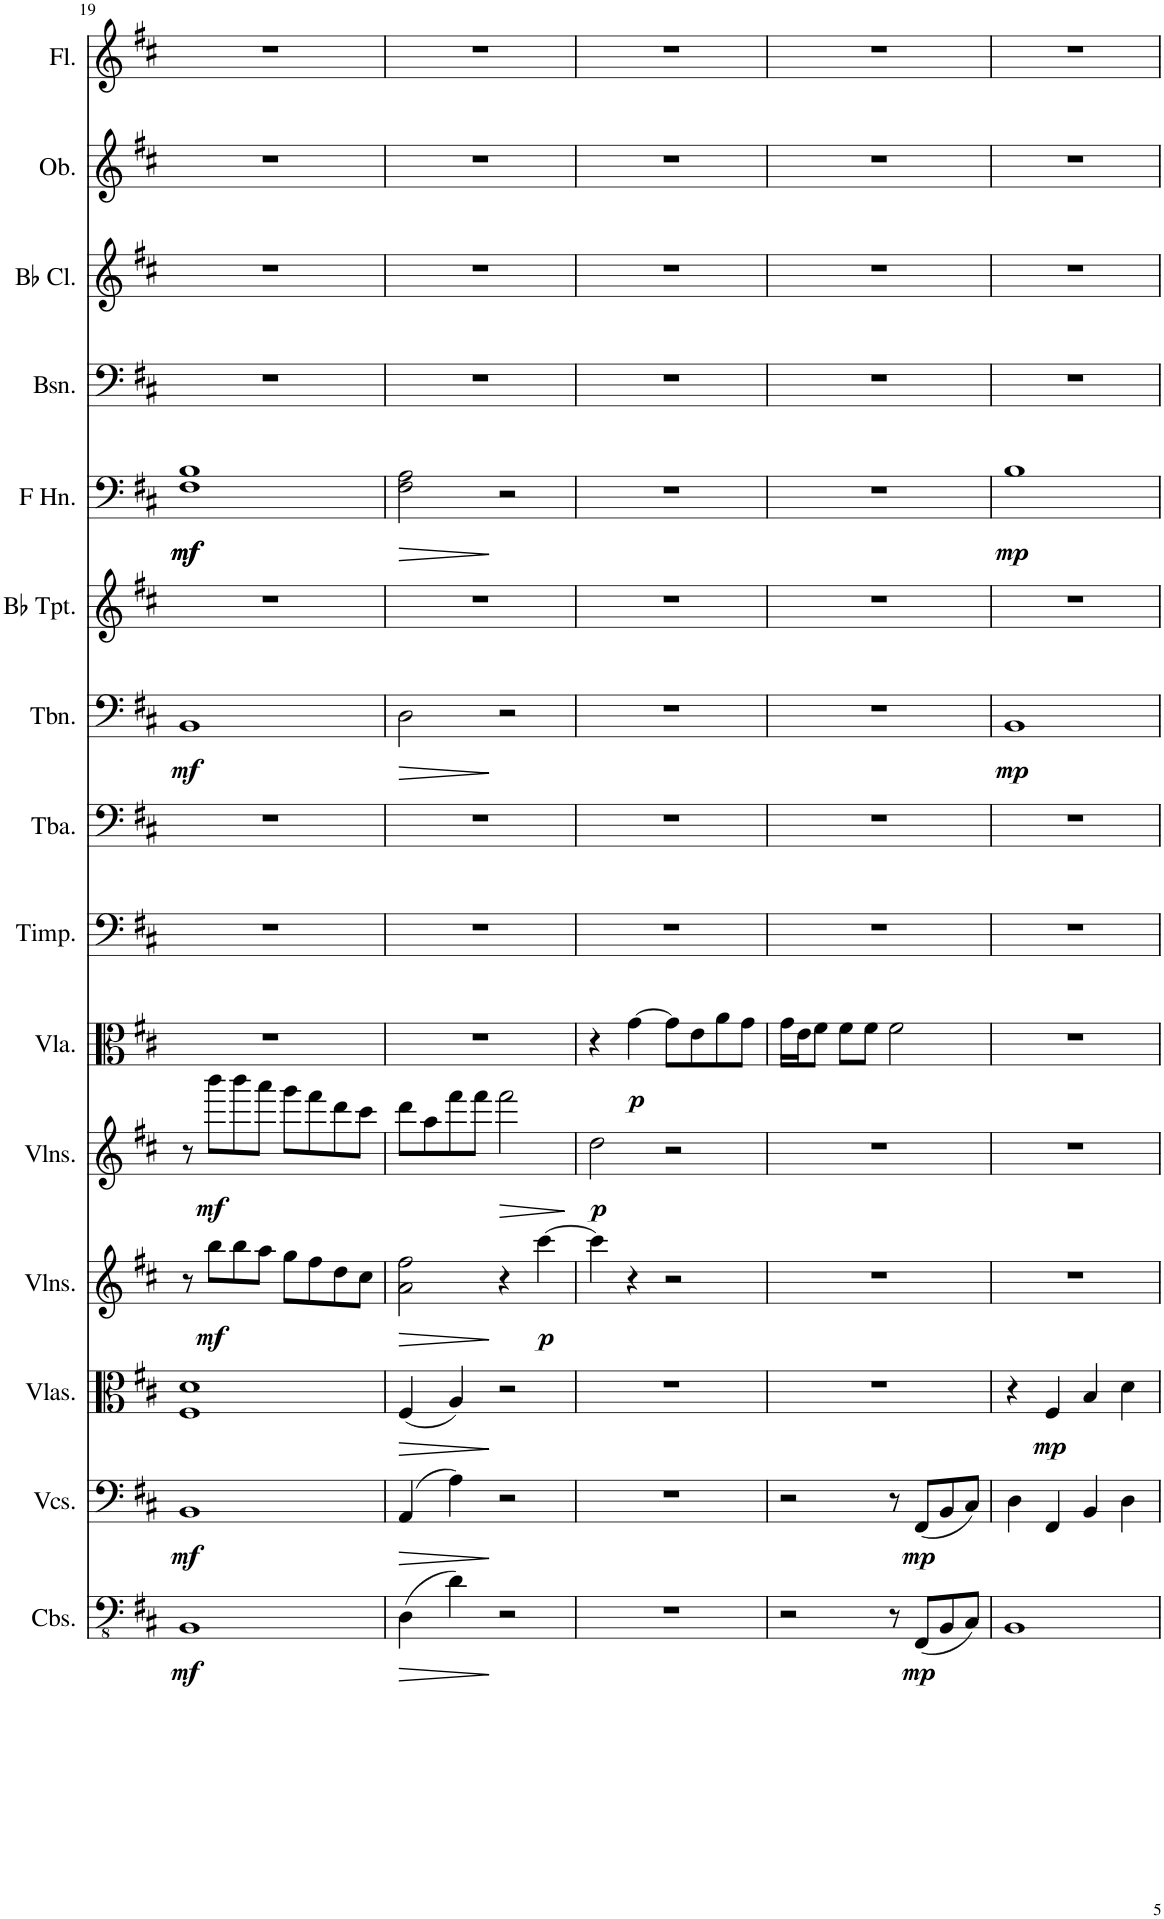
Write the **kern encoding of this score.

**kern	**dynam	**kern	**dynam	**kern	**dynam	**kern	**dynam	**kern	**dynam	**kern	**dynam	**kern	**kern	**kern	**dynam	**kern	**kern	**dynam	**kern	**kern	**kern	**kern
*part15	*part15	*part14	*part14	*part13	*part13	*part12	*part12	*part11	*part11	*part10	*part10	*part9	*part8	*part7	*part7	*part6	*part5	*part5	*part4	*part3	*part2	*part1
*staff15	*staff15	*staff14	*staff14	*staff13	*staff13	*staff12	*staff12	*staff11	*staff11	*staff10	*staff10	*staff9	*staff8	*staff7	*staff7	*staff6	*staff5	*staff5	*staff4	*staff3	*staff2	*staff1
*I"Contrabasses	*	*I"Violoncellos	*	*I"Violas	*	*I"Violins	*	*I"Violins	*	*I"Viola	*	*I"Timpani	*I"Tuba	*I"Trombone	*	*I"Bb Trumpet	*I"Horn in F	*	*I"Bassoon	*I"Bb Clarinet	*I"Oboe	*I"Flute
*I'Cbs.	*	*I'Vcs.	*	*I'Vlas.	*	*I'Vlns.	*	*I'Vlns.	*	*I'Vla.	*	*I'Timp.	*I'Tba.	*I'Tbn.	*	*I'Bb Tpt.	*	*	*I'Bsn.	*I'Bb Cl.	*I'Ob.	*I'Fl.
!!LO:PB:g=z
*clefFv4	*	*clefF4	*	*clefC3	*	*clefG2	*	*clefG2	*	*clefC3	*	*clefF4	*clefF4	*clefF4	*	*clefG2	*clefF4	*	*clefF4	*clefG2	*clefG2	*clefG2
*	*	*	*	*	*	*	*	*	*	*	*	*	*	*	*	*ITrd1c2	*ITrd4c7	*	*	*ITrd1c2	*	*
*k[f#c#]	*	*k[f#c#]	*	*k[f#c#]	*	*k[f#c#]	*	*k[f#c#]	*	*k[f#c#]	*	*k[f#c#]	*k[f#c#]	*k[f#c#]	*	*k[f#c#]	*k[f#c#]	*	*k[f#c#]	*k[f#c#]	*k[f#c#]	*k[f#c#]
*M4/4	*	*M4/4	*	*M4/4	*	*M4/4	*	*M4/4	*	*M4/4	*	*M4/4	*M4/4	*M4/4	*	*M4/4	*M4/4	*	*M4/4	*M4/4	*M4/4	*M4/4
=19	=19	=19	=19	=19	=19	=19	=19	=19	=19	=19	=19	=19	=19	=19	=19	=19	=19	=19	=19	=19	=19	=19
!	!LO:DY:b	!	!LO:DY:b	!	!	!	!	!	!	!	!	!	!	!	!LO:DY:b	!	!	!LO:DY:b	!	!	!	!
!	!	!	!	!	!	!	!	!	!	!	!	!	!	!	!	!	!	!LO:DY:n=1:b	!	!	!	!
1BBB	mf	1BB	mf	1F# 1d	.	8r	.	8r	.	1r	.	1r	1r	1BB	mf	1r	1F# 1B	mf mf	1r	1r	1r	1r
!	!	!	!	!	!	!	!LO:DY:b	!	!LO:DY:b	!	!	!	!	!	!	!	!	!	!	!	!	!
.	.	.	.	.	.	8bb\L	mf	8bbb\L	mf	.	.	.	.	.	.	.	.	.	.	.	.	.
.	.	.	.	.	.	8bb\	.	8bbb\	.	.	.	.	.	.	.	.	.	.	.	.	.	.
.	.	.	.	.	.	8aa\J	.	8aaa\J	.	.	.	.	.	.	.	.	.	.	.	.	.	.
.	.	.	.	.	.	8gg\L	.	8ggg\L	.	.	.	.	.	.	.	.	.	.	.	.	.	.
.	.	.	.	.	.	8ff#\	.	8fff#\	.	.	.	.	.	.	.	.	.	.	.	.	.	.
.	.	.	.	.	.	8dd\	.	8ddd\	.	.	.	.	.	.	.	.	.	.	.	.	.	.
.	.	.	.	.	.	8cc#\J	.	8ccc#\J	.	.	.	.	.	.	.	.	.	.	.	.	.	.
=20	=20	=20	=20	=20	=20	=20	=20	=20	=20	=20	=20	=20	=20	=20	=20	=20	=20	=20	=20	=20	=20	=20
!	!LO:HP:b	!	!LO:HP:b	!	!LO:HP:b	!	!LO:HP:b	!	!	!	!	!	!	!	!LO:HP:b	!	!	!LO:HP:b	!	!	!	!
(4DD\	>	(4AA/	>	(4F#/	>	2a\ 2ff#\	>	8ddd\L	.	1r	.	1r	1r	2D\	>	1r	2F#\ 2A\	>	1r	1r	1r	1r
.	.	.	.	.	.	.	.	8aa\	.	.	.	.	.	.	.	.	.	.	.	.	.	.
4D\)	.	4A\)	.	4A/)	.	.	.	8fff#\	.	.	.	.	.	.	.	.	.	.	.	.	.	.
.	.	.	.	.	.	.	.	8fff#\J	.	.	.	.	.	.	.	.	.	.	.	.	.	.
!	!	!	!	!	!	!	!	!	!LO:HP:b	!	!	!	!	!	!	!	!	!	!	!	!	!
2r	]	2r	]	2r	]	4r	]	2fff#\	>	.	.	.	.	2r	]	.	2r	]	.	.	.	.
!	!	!	!	!	!	!	!LO:DY:b	!	!	!	!	!	!	!	!	!	!	!	!	!	!	!
.	.	.	.	.	.	[4ccc#\	p	.	.	.	.	.	.	.	.	.	.	.	.	.	.	.
.	.	.	.	.	.	.	.	.	]	.	.	.	.	.	.	.	.	.	.	.	.	.
=21	=21	=21	=21	=21	=21	=21	=21	=21	=21	=21	=21	=21	=21	=21	=21	=21	=21	=21	=21	=21	=21	=21
!	!	!	!	!	!	!	!	!	!LO:DY:b	!	!	!	!	!	!	!	!	!	!	!	!	!
1r	.	1r	.	1r	.	4ccc#\]	.	2dd\	p	4r	.	1r	1r	1r	.	1r	1r	.	1r	1r	1r	1r
!	!	!	!	!	!	!	!	!	!	!	!LO:DY:b	!	!	!	!	!	!	!	!	!	!	!
.	.	.	.	.	.	4r	.	.	.	[4g\	p	.	.	.	.	.	.	.	.	.	.	.
.	.	.	.	.	.	2r	.	2r	.	8g\L]	.	.	.	.	.	.	.	.	.	.	.	.
.	.	.	.	.	.	.	.	.	.	8e\	.	.	.	.	.	.	.	.	.	.	.	.
.	.	.	.	.	.	.	.	.	.	8a\	.	.	.	.	.	.	.	.	.	.	.	.
.	.	.	.	.	.	.	.	.	.	8g\J	.	.	.	.	.	.	.	.	.	.	.	.
=22	=22	=22	=22	=22	=22	=22	=22	=22	=22	=22	=22	=22	=22	=22	=22	=22	=22	=22	=22	=22	=22	=22
2r	.	2r	.	1r	.	1r	.	1r	.	16g\LL	.	1r	1r	1r	.	1r	1r	.	1r	1r	1r	1r
.	.	.	.	.	.	.	.	.	.	16e\J	.	.	.	.	.	.	.	.	.	.	.	.
.	.	.	.	.	.	.	.	.	.	8f#\J	.	.	.	.	.	.	.	.	.	.	.	.
.	.	.	.	.	.	.	.	.	.	8f#\L	.	.	.	.	.	.	.	.	.	.	.	.
.	.	.	.	.	.	.	.	.	.	8f#\J	.	.	.	.	.	.	.	.	.	.	.	.
8r	.	8r	.	.	.	.	.	.	.	2f#\	.	.	.	.	.	.	.	.	.	.	.	.
!	!LO:DY:b	!	!LO:DY:b	!	!	!	!	!	!	!	!	!	!	!	!	!	!	!	!	!	!	!
(8FFF#/L	mp	(8FF#/L	mp	.	.	.	.	.	.	.	.	.	.	.	.	.	.	.	.	.	.	.
8BBB/	.	8BB/	.	.	.	.	.	.	.	.	.	.	.	.	.	.	.	.	.	.	.	.
8CC#/J)	.	8C#/J)	.	.	.	.	.	.	.	.	.	.	.	.	.	.	.	.	.	.	.	.
=23	=23	=23	=23	=23	=23	=23	=23	=23	=23	=23	=23	=23	=23	=23	=23	=23	=23	=23	=23	=23	=23	=23
!	!	!	!	!	!	!	!	!	!	!	!	!	!	!	!LO:DY:b	!	!	!LO:DY:b	!	!	!	!
1BBB	.	4D\	.	4r	.	1r	.	1r	.	1r	.	1r	1r	1BB	mp	1r	1B	mp	1r	1r	1r	1r
!	!	!	!	!	!LO:DY:b	!	!	!	!	!	!	!	!	!	!	!	!	!	!	!	!	!
.	.	4FF#/	.	4F#/	mp	.	.	.	.	.	.	.	.	.	.	.	.	.	.	.	.	.
.	.	4BB/	.	4B/	.	.	.	.	.	.	.	.	.	.	.	.	.	.	.	.	.	.
.	.	4D\	.	4d\	.	.	.	.	.	.	.	.	.	.	.	.	.	.	.	.	.	.
=	=	=	=	=	=	=	=	=	=	=	=	=	=	=	=	=	=	=	=	=	=	=
*-	*-	*-	*-	*-	*-	*-	*-	*-	*-	*-	*-	*-	*-	*-	*-	*-	*-	*-	*-	*-	*-	*-
